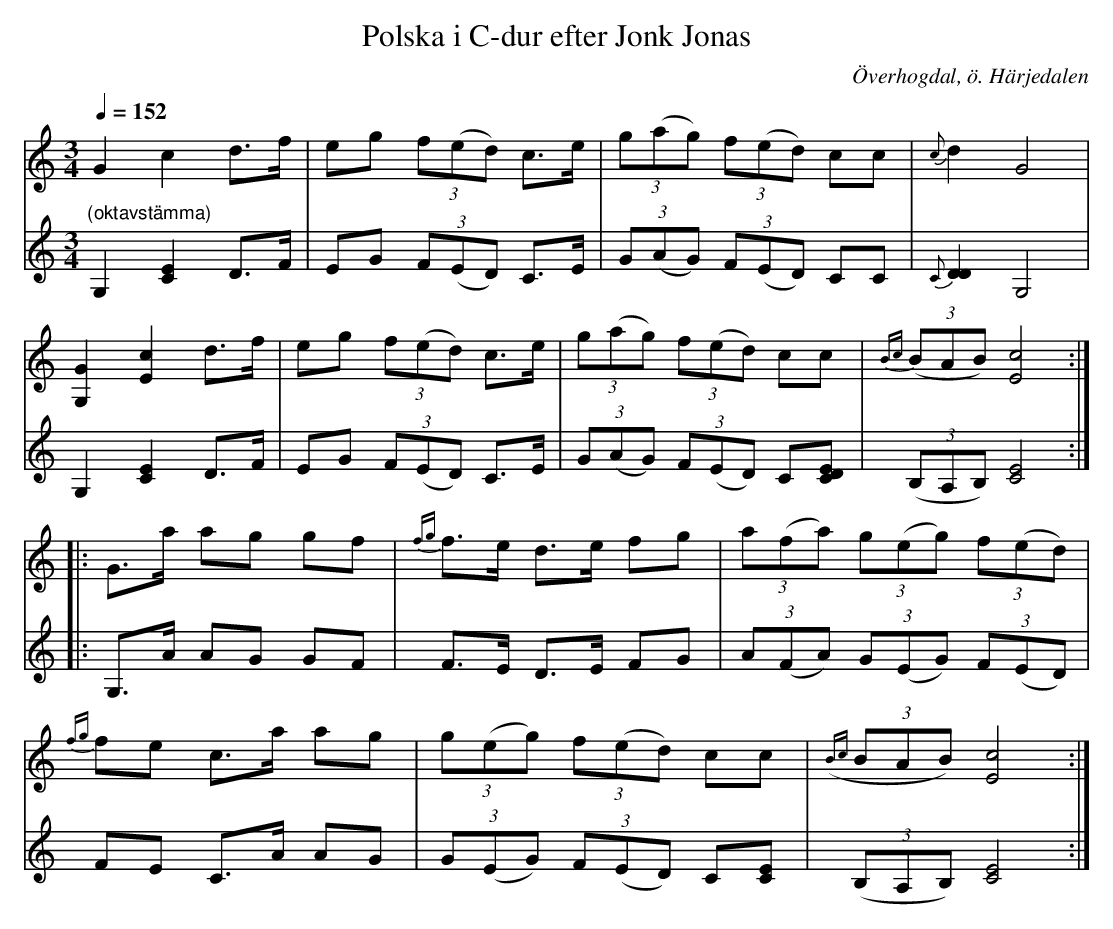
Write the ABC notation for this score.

X:1
T:Polska i C-dur efter Jonk Jonas
O:Överhogdal, ö. Härjedalen
Q:1/4=152
M:3/4
L:1/8
K:C
V:1
G2 c2 d>f|eg (3f(ed) c>e|(3g(ag) (3f(ed) cc|{c}d2G4|!
[G,2G2] [E2c2] d>f|eg (3f(ed) c>e|(3g(ag) (3f(ed) cc|{Bc}((3BAB) [E4c4]::!
G>a ag gf|{fg}f>e d>e fg|(3a(fa) (3g(eg) (3f(ed)|!
{fg}fe c>a ag|(3g(eg) (3f(ed) cc|({Bc}(3BAB) [E4c4]:|]
V:2
"(oktavstämma)"G,2 [C2E2] D>F|EG (3F(ED) C>E|(3G(AG) (3F(ED) CC|{C}[D2D2]G,4|!
G,2 [C2E2] D>F|EG (3F(ED) C>E|(3G(AG) (3F(ED) C[CED]|((3B,A,B,) [C4E4]::!
G,>A AG GF|F>E D>E FG|(3A(FA) (3G(EG) (3F(ED)|!
FE C>A AG|(3G(EG) (3F(ED) C[CE]|((3B,A,B,) [C4E4]:|]
